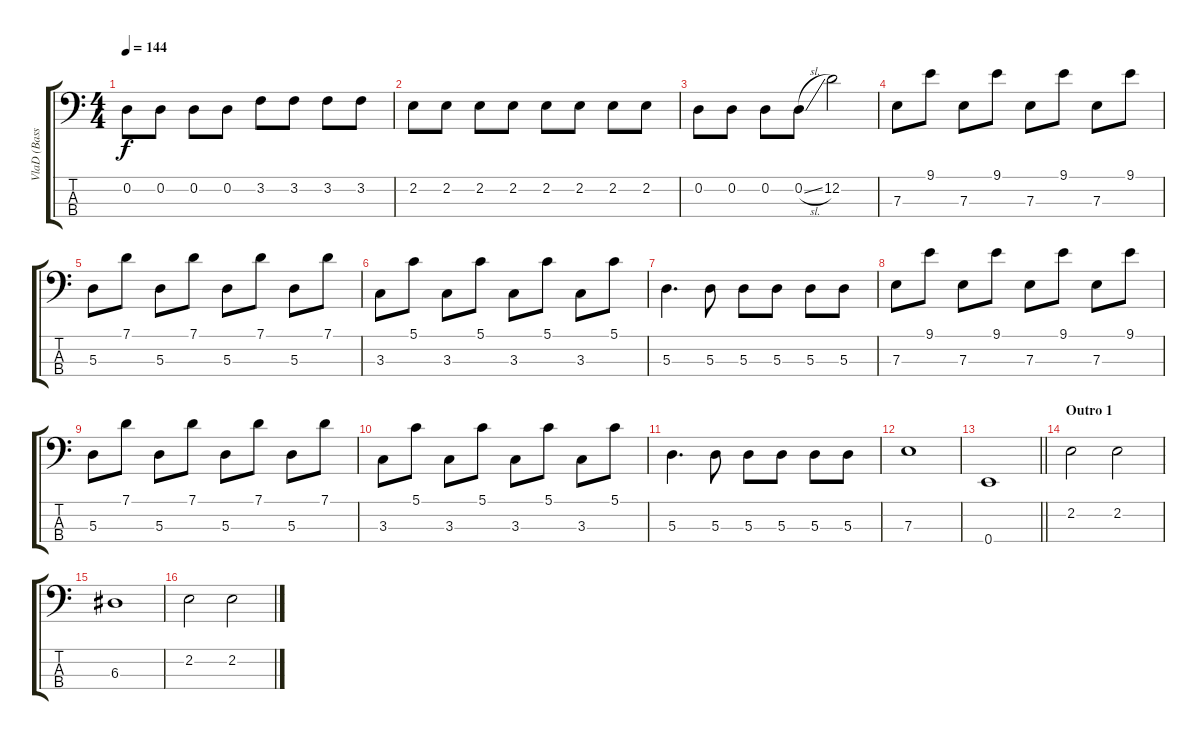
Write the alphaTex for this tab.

\track ("VlaD (Bass Guitar)" "VlaD (Bass") {instrument electricbassfinger}
\staff {score tabs}
\tuning (G2 D2 A1 E1) {hide}
\ts (4 4)
\tempo 144
\clef f4
\ks c
0.2.8{dy f} 0.2.8 0.2.8 0.2.8 3.2.8 3.2.8 3.2.8 3.2.8 |
2.2.8 2.2.8 2.2.8 2.2.8 2.2.8 2.2.8 2.2.8 2.2.8 |
0.2.8 0.2.8 0.2.8 0.2{sl}.8 12.2.2 |
7.3.8 9.1.8 7.3.8 9.1.8 7.3.8 9.1.8 7.3.8 9.1.8 |
5.3.8 7.1.8 5.3.8 7.1.8 5.3.8 7.1.8 5.3.8 7.1.8 |
3.3.8 5.1.8 3.3.8 5.1.8 3.3.8 5.1.8 3.3.8 5.1.8 |
5.3.4{d} 5.3.8 5.3.8 5.3.8 5.3.8 5.3.8 |
7.3.8 9.1.8 7.3.8 9.1.8 7.3.8 9.1.8 7.3.8 9.1.8 |
5.3.8 7.1.8 5.3.8 7.1.8 5.3.8 7.1.8 5.3.8 7.1.8 |
3.3.8 5.1.8 3.3.8 5.1.8 3.3.8 5.1.8 3.3.8 5.1.8 |
5.3.4{d} 5.3.8 5.3.8 5.3.8 5.3.8 5.3.8 |
7.3.1 |
\barLineRight lightlight
0.4.1 |
\section ("" "Outro 1")
2.2.2 2.2.2 |
6.3.1 |
2.2.2 2.2.2
